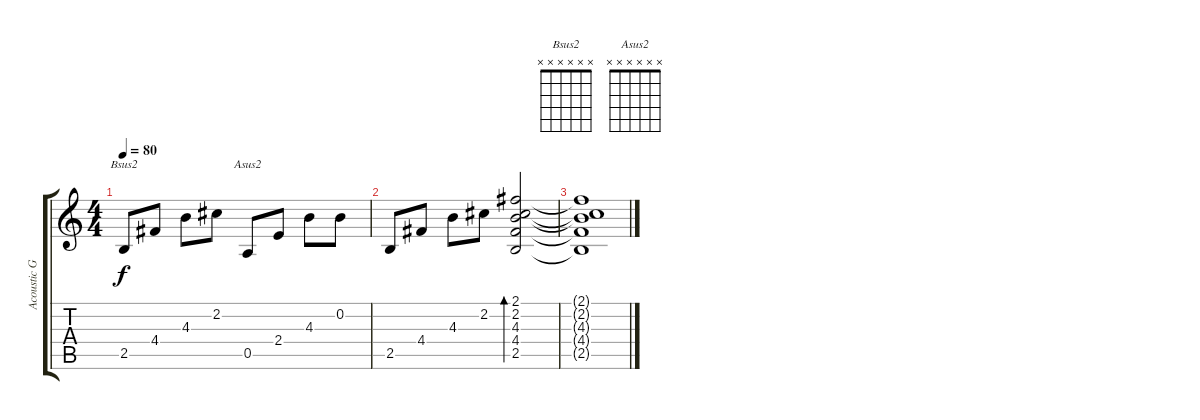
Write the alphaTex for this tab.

\track ("Acoustic Guitar" "Acoustic G") {instrument acousticguitarsteel}
\staff {score tabs}
\tuning (E4 B3 G3 D3 A2 E2) {hide}
\chord ("Bsus2" x x x x x x)
\chord ("Asus2" x x x x x x)
\ts (4 4)
\tempo 80
\clef g2
\ks c
2.5.8{ch "Bsus2" dy f} 4.4.8 4.3.8 2.2.8 0.5.8{ch "Asus2"} 2.4.8 4.3.8 0.2.8 |
2.5.8 4.4.8 4.3.8 2.2.8 (2.1 2.2 4.3 4.4 2.5).2{bd 240 volume 8} |
(2.1{t} 2.2{t} 4.3{t} 4.4{t} 2.5{t}).1
